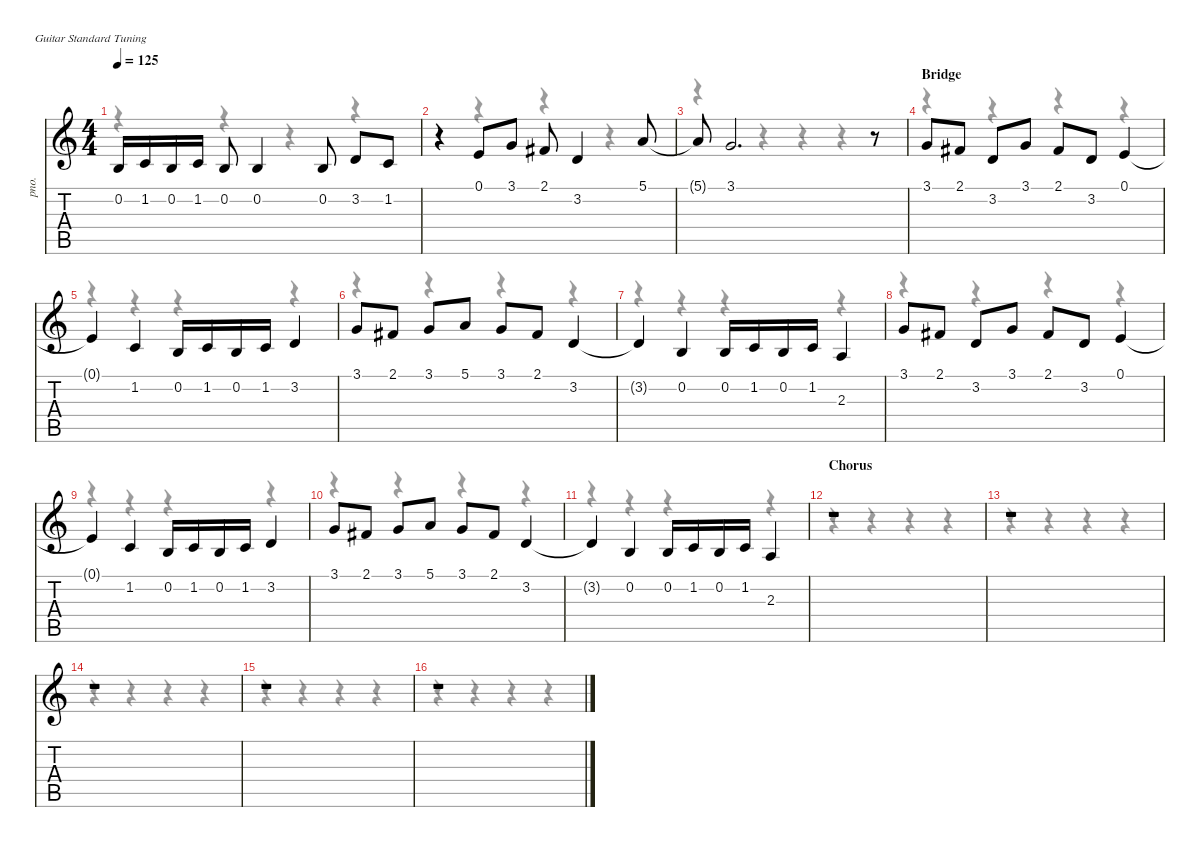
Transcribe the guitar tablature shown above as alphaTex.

\defaultSystemsLayout 4
\hideDynamics
\bracketExtendMode nobrackets
\otherSystemsTrackNameOrientation horizontal
\track ("Piano" "pno.") {instrument acousticgrandpiano}
\staff {score tabs}
\tuning (E4 B3 G3 D3 A2 E2)
\voice
\ts (4 4)
\tempo 125
\clef g2
\ks c
0.2.16{dy f} 1.2.16 0.2.16 1.2.16 0.2.8 0.2.4 0.2.8 3.2.8 1.2.8 |
r.4 0.1.8 3.1.8 2.1{acc #}.8 3.2.4 5.1.8 |
5.1{t}.8 3.1.2{d} r.8 |
\section ("" "Bridge")
3.1.8 2.1{acc #}.8 3.2.8 3.1.8 2.1{acc #}.8 3.2.8 0.1.4 |
0.1{t}.4 1.2.4 0.2.16 1.2.16 0.2.16 1.2.16 3.2.4 |
3.1.8 2.1{acc #}.8 3.1.8 5.1.8 3.1.8 2.1{acc #}.8 3.2.4 |
3.2{t}.4 0.2.4 0.2.16 1.2.16 0.2.16 1.2.16 2.3.4 |
3.1.8 2.1{acc #}.8 3.2.8 3.1.8 2.1{acc #}.8 3.2.8 0.1.4 |
0.1{t}.4 1.2.4 0.2.16 1.2.16 0.2.16 1.2.16 3.2.4 |
3.1.8 2.1{acc #}.8 3.1.8 5.1.8 3.1.8 2.1{acc #}.8 3.2.4 |
3.2{t}.4 0.2.4 0.2.16 1.2.16 0.2.16 1.2.16 2.3.4 |
\section ("" "Chorus")
r.1 |
r.1 |
r.1 |
r.1 |
r.1
\voice
\clef g2
\ottava regular
\simile none
\ks c
r.4{dy mf} r.4 r.4 r.4 |
r.4 r.4 r.4 r.4 |
r.4 r.4 r.4 r.4 |
r.4 r.4 r.4 r.4 |
r.4 r.4 r.4 r.4 |
r.4 r.4 r.4 r.4 |
r.4 r.4 r.4 r.4 |
r.4 r.4 r.4 r.4 |
r.4 r.4 r.4 r.4 |
r.4 r.4 r.4 r.4 |
r.4 r.4 r.4 r.4 |
r.4 r.4 r.4 r.4 |
r.4 r.4 r.4 r.4 |
r.4 r.4 r.4 r.4 |
r.4 r.4 r.4 r.4 |
r.4 r.4 r.4 r.4
